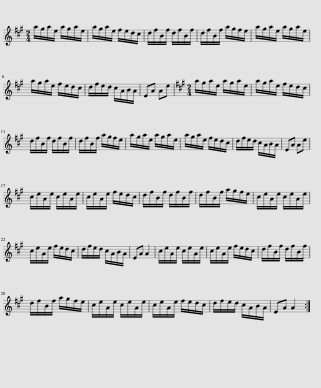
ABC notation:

X:1
L:1/8
M:2/4
I:linebreak $
K:A
V:1 treble
V:1
 a/g/a/e/ a/g/a/e/ | a/g/a/e/ f/e/d/c/ | d/f/B/f/ d/f/B/f/ | d/f/B/f/ a/g/f/e/ | a/g/a/e/ a/g/a/e/ |$ %5
 a/g/a/e/ f/e/d/c/ | d/f/e/d/ c/A/B/A/ | EA Ae |[K:A][M:2/4] a/g/a/e/ a/g/a/e/ | a/g/a/e/ f/e/d/c/ |$ %10
 d/f/B/f/ d/f/B/f/ | d/f/B/f/ a/g/f/e/ | a/g/a/e/ a/g/a/e/ | a/g/a/e/ f/e/d/c/ | d/f/e/d/ c/A/B/A/ | %15
 EA Ae |$ c/e/A/e/ c/e/A/e/ | c/e/A/e/ f/e/d/c/ | d/f/B/f/ d/f/B/f/ | d/f/B/f/ a/g/f/e/ | %20
 c/e/A/e/ c/e/A/e/ |$ c/e/A/e/ f/e/d/c/ | d/f/e/d/ c/A/B/A/ | EA A2 | c/e/A/e/ c/e/A/e/ | %25
 c/e/A/e/ f/e/d/c/ | d/f/B/f/ d/f/B/f/ |$ d/f/B/f/ a/g/f/e/ | c/e/A/e/ c/e/A/e/ | c/e/A/e/ f/e/d/c/ | %30
 d/f/e/d/ c/A/B/A/ | EA A2 :| %32
